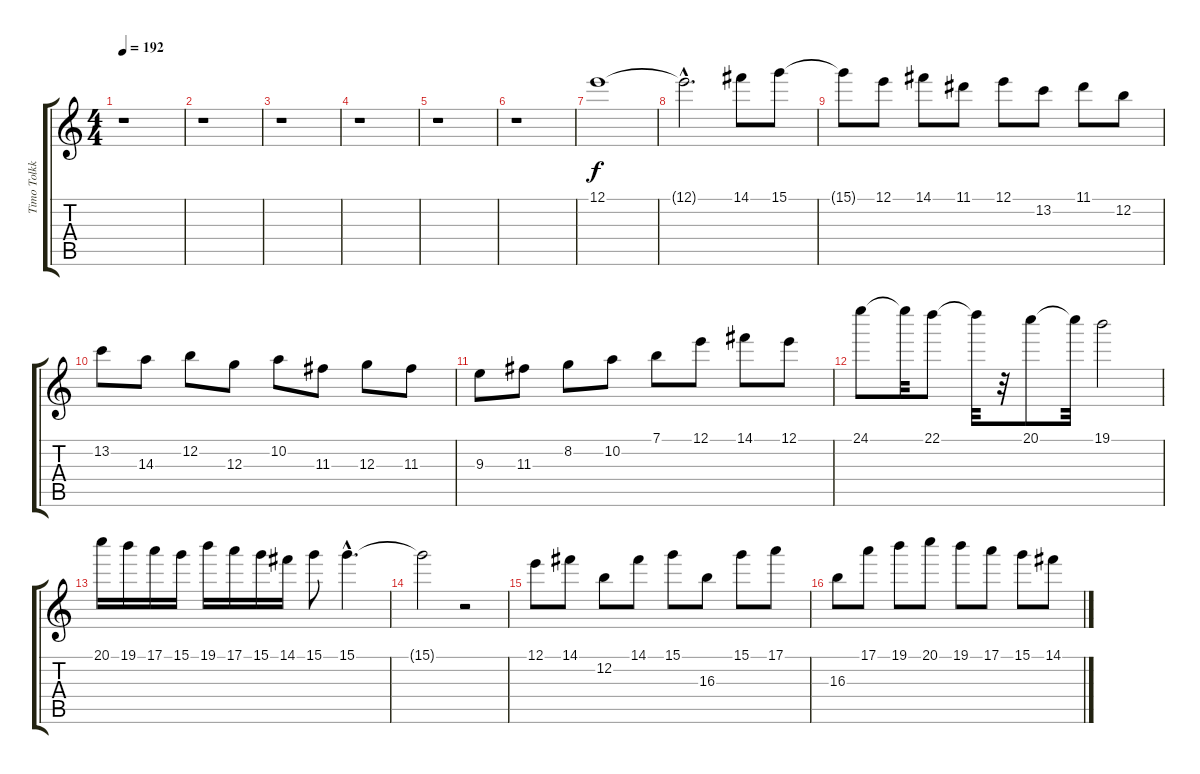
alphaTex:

\track ("Timo Tolkki" "Timo Tolkk") {instrument distortionguitar}
\staff {score tabs}
\tuning (E4 B3 G3 D3 A2 E2) {hide}
\ts (4 4)
\tempo 192
\clef g2
\ks c
r.1{dy f} |
r.1 |
r.1 |
r.1 |
r.1 |
r.1 |
12.1.1 |
12.1{hac t}.2{d} 14.1.8 15.1.8 |
15.1{t}.8 12.1.8 14.1.8 11.1.8 12.1.8 13.2.8 11.1.8 12.2.8 |
13.2.8 14.3.8 12.2.8 12.3.8 10.2.8 11.3.8 12.3.8 11.3.8 |
9.3.8 11.3.8 8.2.8 10.2.8 7.1.8 12.1.8 14.1.8 12.1.8 |
24.1.8 24.1{t}.32 22.1.8 22.1{t}.32 r.32 20.1.8 20.1{t}.32 19.1.2 |
20.1.16 19.1.16 17.1.16 15.1.16 19.1.16 17.1.16 15.1.16 14.1.16 15.1.8 15.1{hac}.4{d} |
15.1{t}.2 r.2 |
12.1.8 14.1.8 12.2.8 14.1.8 15.1.8 16.3.8 15.1.8 17.1.8 |
16.3.8 17.1.8 19.1.8 20.1.8 19.1.8 17.1.8 15.1.8 14.1.8
